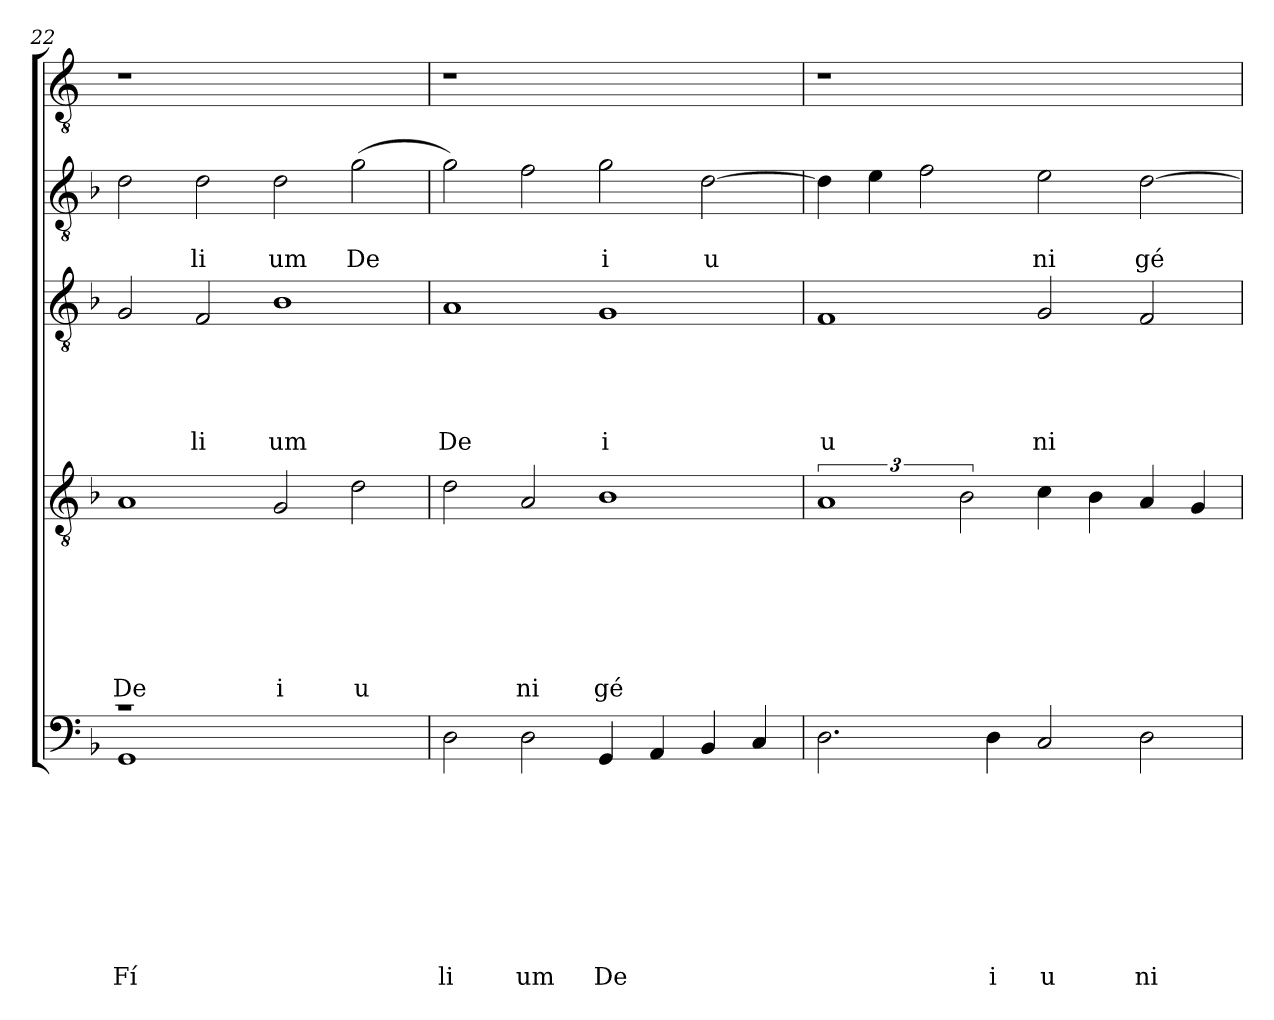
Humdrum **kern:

**kern	**text	**text	**text	**text	**text	**text	**text	**text	**text	**kern	**text	**text	**text	**text	**text	**text	**text	**kern	**text	**text	**text	**text	**text	**kern	**text	**text	**kern
*part5	*part5	*part5	*part5	*part5	*part5	*part5	*part5	*part5	*part5	*part4	*part4	*part4	*part4	*part4	*part4	*part4	*part4	*part3	*part3	*part3	*part3	*part3	*part3	*part2	*part2	*part2	*part1
*staff5	*staff5	*staff5	*staff5	*staff5	*staff5	*staff5	*staff5	*staff5	*staff5	*staff4	*staff4	*staff4	*staff4	*staff4	*staff4	*staff4	*staff4	*staff3	*staff3	*staff3	*staff3	*staff3	*staff3	*staff2	*staff2	*staff2	*staff1
!!LO:LB:g=z
*clefF4	*	*	*	*	*	*	*	*	*	*clefGv2	*	*	*	*	*	*	*	*clefGv2	*	*	*	*	*	*clefGv2	*	*	*clefGv2
*k[b-]	*	*	*	*	*	*	*	*	*	*k[b-]	*	*	*	*	*	*	*	*k[b-]	*	*	*	*	*	*k[b-]	*	*	*k[]
*F:	*	*	*	*	*	*	*	*	*	*F:	*	*	*	*	*	*	*	*F:	*	*	*	*	*	*F:	*	*	*C:
=22	=22	=22	=22	=22	=22	=22	=22	=22	=22	=22	=22	=22	=22	=22	=22	=22	=22	=22	=22	=22	=22	=22	=22	=22	=22	=22	=22
*^	*	*	*	*	*	*	*	*	*	*	*	*	*	*	*	*	*	*	*	*	*	*	*	*	*	*	*
!	!	!	!	!	!	!	!	!	!	!LO:LY:b	!	!	!	!	!	!	!	!LO:LY:b	!	!	!	!	!	!	!	!	!	!
1rc	1GG	.	.	.	.	.	.	.	.	Fí	1A	.	.	.	.	.	.	De	2G/	.	.	.	.	.	2d\	.	.	1r
!	!	!	!	!	!	!	!	!	!	!	!	!	!	!	!	!	!	!	!	!	!	!	!	!LO:LY:b	!	!	!LO:LY:b	!
.	.	.	.	.	.	.	.	.	.	.	.	.	.	.	.	.	.	.	2F/	.	.	.	.	li	2d\	.	li	.
!	!	!	!	!	!	!	!	!	!	!	!	!	!	!	!	!	!	!LO:LY:b	!	!	!	!	!	!LO:LY:b	!	!	!LO:LY:b	!
1ryy	1ryy	.	.	.	.	.	.	.	.	.	2G/	.	.	.	.	.	.	i	1B-	.	.	.	.	um	2d\	.	um	1ryy
!	!	!	!	!	!	!	!	!	!	!	!	!	!	!	!	!	!	!LO:LY:b	!	!	!	!	!	!	!	!	!LO:LY:b	!
.	.	.	.	.	.	.	.	.	.	.	2d\	.	.	.	.	.	.	u	.	.	.	.	.	.	(>2g\	.	De	.
*v	*v	*	*	*	*	*	*	*	*	*	*	*	*	*	*	*	*	*	*	*	*	*	*	*	*	*	*	*
=23	=23	=23	=23	=23	=23	=23	=23	=23	=23	=23	=23	=23	=23	=23	=23	=23	=23	=23	=23	=23	=23	=23	=23	=23	=23	=23	=23
!	!	!	!	!	!	!	!	!	!LO:LY:b	!	!	!	!	!	!	!	!	!	!	!	!	!	!LO:LY:b	!	!	!	!
2D\	.	.	.	.	.	.	.	.	li	2d\	.	.	.	.	.	.	.	1A	.	.	.	.	De	2g\)	.	.	1r
!	!	!	!	!	!	!	!	!	!LO:LY:b	!	!	!	!	!	!	!	!LO:LY:b	!	!	!	!	!	!	!	!	!	!
2D\	.	.	.	.	.	.	.	.	um	2A/	.	.	.	.	.	.	ni	.	.	.	.	.	.	2f\	.	.	.
!	!	!	!	!	!	!	!	!	!LO:LY:b	!	!	!	!	!	!	!	!LO:LY:b	!	!	!	!	!	!LO:LY:b	!	!	!LO:LY:b	!
4GG/	.	.	.	.	.	.	.	.	De	1B-	.	.	.	.	.	.	gé	1G	.	.	.	.	i	2g\	.	i	1ryy
4AA/	.	.	.	.	.	.	.	.	.	.	.	.	.	.	.	.	.	.	.	.	.	.	.	.	.	.	.
!	!	!	!	!	!	!	!	!	!	!	!	!	!	!	!	!	!	!	!	!	!	!	!	!	!	!LO:LY:b	!
4BB-/	.	.	.	.	.	.	.	.	.	.	.	.	.	.	.	.	.	.	.	.	.	.	.	[>2d\	.	u	.
4C/	.	.	.	.	.	.	.	.	.	.	.	.	.	.	.	.	.	.	.	.	.	.	.	.	.	.	.
=24	=24	=24	=24	=24	=24	=24	=24	=24	=24	=24	=24	=24	=24	=24	=24	=24	=24	=24	=24	=24	=24	=24	=24	=24	=24	=24	=24
!	!	!	!	!	!	!	!	!	!	!	!	!	!	!	!	!	!	!	!	!	!	!	!LO:LY:b	!	!	!	!
2.D\	.	.	.	.	.	.	.	.	.	3%2A	.	.	.	.	.	.	.	1F	.	.	.	.	u	4d\]	.	.	1r
.	.	.	.	.	.	.	.	.	.	.	.	.	.	.	.	.	.	.	.	.	.	.	.	4e\	.	.	.
.	.	.	.	.	.	.	.	.	.	.	.	.	.	.	.	.	.	.	.	.	.	.	.	2f\	.	.	.
.	.	.	.	.	.	.	.	.	.	3B-\	.	.	.	.	.	.	.	.	.	.	.	.	.	.	.	.	.
!	!	!	!	!	!	!	!	!	!LO:LY:b	!	!	!	!	!	!	!	!	!	!	!	!	!	!	!	!	!	!
4D\	.	.	.	.	.	.	.	.	i	.	.	.	.	.	.	.	.	.	.	.	.	.	.	.	.	.	.
!	!	!	!	!	!	!	!	!	!LO:LY:b	!	!	!	!	!	!	!	!	!	!	!	!	!	!LO:LY:b	!	!	!LO:LY:b	!
2C/	.	.	.	.	.	.	.	.	u	4c\	.	.	.	.	.	.	.	2G/	.	.	.	.	ni	2e\	.	ni	1ryy
.	.	.	.	.	.	.	.	.	.	4B-\	.	.	.	.	.	.	.	.	.	.	.	.	.	.	.	.	.
!	!	!	!	!	!	!	!	!	!LO:LY:b	!	!	!	!	!	!	!	!	!	!	!	!	!	!	!	!	!LO:LY:b	!
2D\	.	.	.	.	.	.	.	.	ni	4A/	.	.	.	.	.	.	.	2F/	.	.	.	.	.	[>2d\	.	gé	.
.	.	.	.	.	.	.	.	.	.	4G/	.	.	.	.	.	.	.	.	.	.	.	.	.	.	.	.	.
=	=	=	=	=	=	=	=	=	=	=	=	=	=	=	=	=	=	=	=	=	=	=	=	=	=	=	=
*-	*-	*-	*-	*-	*-	*-	*-	*-	*-	*-	*-	*-	*-	*-	*-	*-	*-	*-	*-	*-	*-	*-	*-	*-	*-	*-	*-
